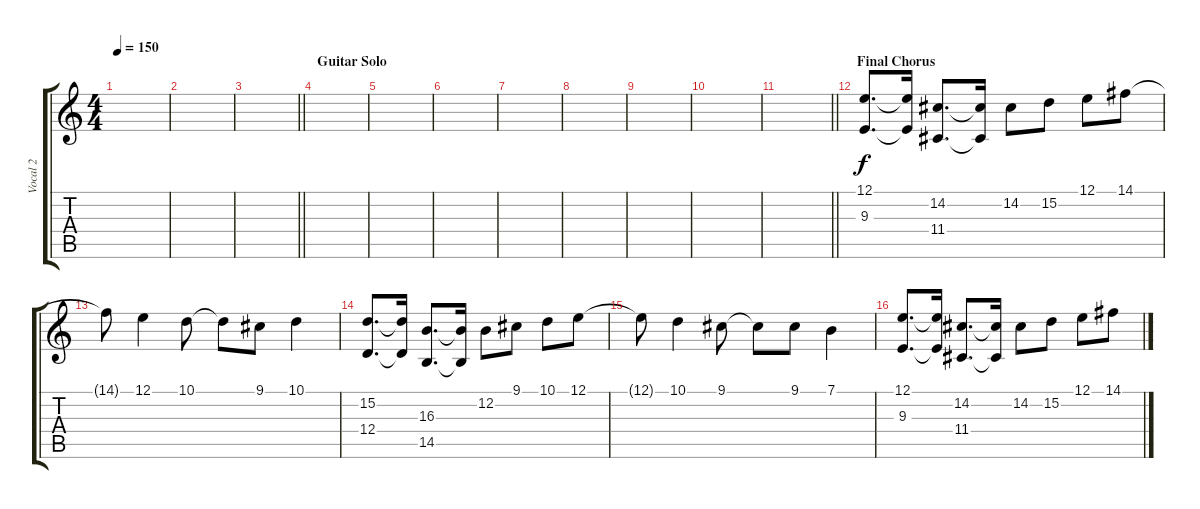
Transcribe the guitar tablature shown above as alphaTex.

\track ("Vocal 2" "Vocal 2") {instrument lead2sawtooth}
\staff {score tabs}
\tuning (E4 B3 G3 D3 A2 E2) {hide}
\ts (4 4)
\tempo 150
\clef g2
\ks c
|
|
\barLineRight lightlight
|
\section ("" "Guitar Solo")
|
|
|
|
|
|
|
\barLineRight lightlight
|
\section ("" "Final Chorus")
(12.1 9.3).8{d} (12.1{t} 9.3{t}).16 (14.2 11.4).8{d} (14.2{t} 11.4{t}).16 14.2.8 15.2.8 12.1.8 14.1.8 |
14.1{t}.8 12.1.4 10.1.8 10.1{t}.8 9.1.8 10.1.4 |
(15.2 12.4).8{d} (15.2{t} 12.4{t}).16 (16.3 14.5).8{d} (16.3{t} 14.5{t}).16 12.2.8 9.1.8 10.1.8 12.1.8 |
12.1{t}.8 10.1.4 9.1.8 9.1{t}.8 9.1.8 7.1.4 |
(12.1 9.3).8{d} (12.1{t} 9.3{t}).16 (14.2 11.4).8{d} (14.2{t} 11.4{t}).16 14.2.8 15.2.8 12.1.8 14.1.8
